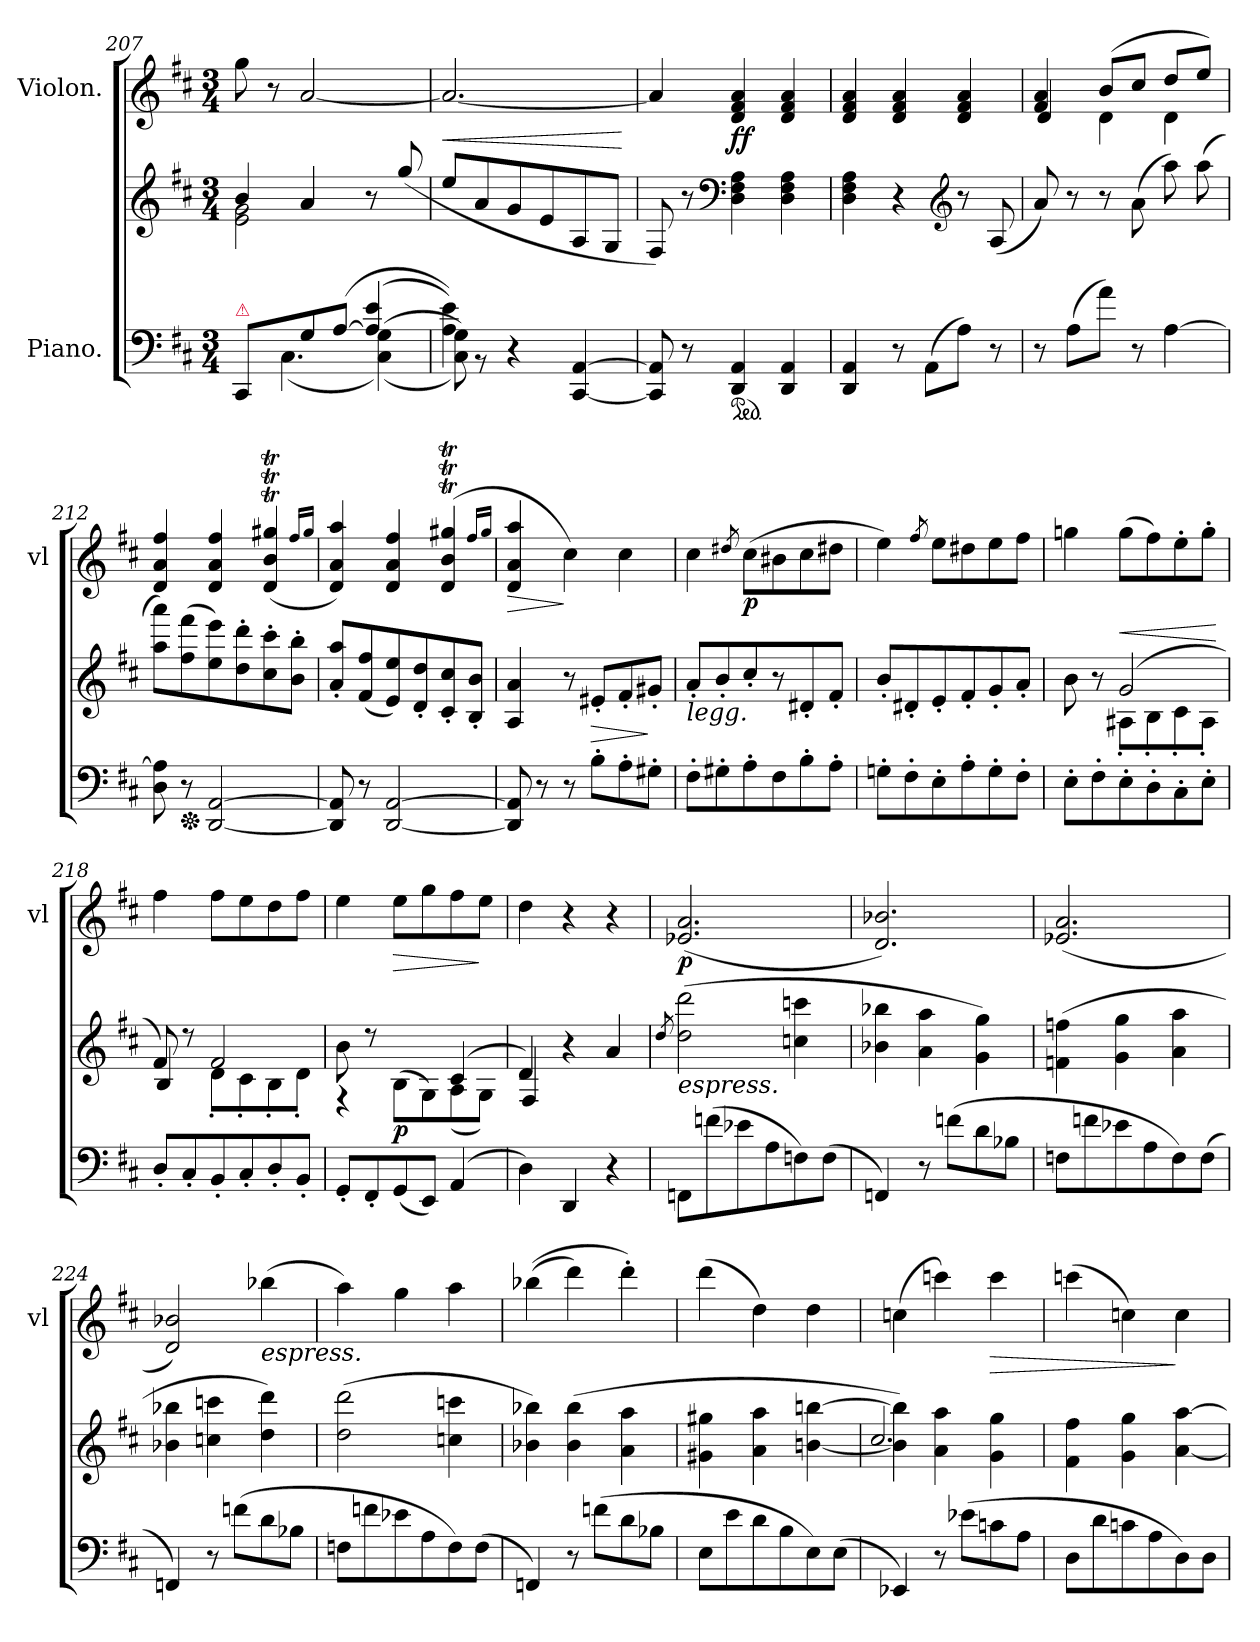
**kern	**kern	**dynam	**kern	**dynam
*part2	*part2	*part2	*part1	*part1
*staff3	*staff2	*staff2/3	*staff1	*staff1
*I"Piano.	*	*	*I"Violon.	*
*	*	*	*I'vl	*
*clefF4	*clefG2	*	*clefG2	*
*k[f#c#]	*k[f#c#]	*	*k[f#c#]	*
*M3/4	*M3/4	*	*M3/4	*
=207	=207	=207	=207	=207
*^	*^	*	*	*
!LO:TX:a:color=crimson:t=⚠	!	!	!	!	!	!
8CC#/L	8ryy	4b/	2e\ 2g\	.	8gg!\	.
8C#/yy	(4.C#\	.	.	.	8r	.
8G/	.	4a/	.	.	[2a!/	.
(<[8A/J	.	.	.	.	.	.
((>4A]/ 4e/	(<(>4C#\ 4G\))	8r	4ryy	.	.	.
.	.	(8gg/	.	.	.	.
*	*	*v	*v	*	*	*
=208	=208	=208	=208	=208	=208
!	!	!	!	!	!LO:HP:b
4A\ 4e\))	8C#\ 8G\))	8ee/L	.	2.a!/_	<
.	8r	8a/	.	.	.
4r	4ryy	8g/	.	.	.
.	.	8e/	.	.	.
[4CC#/ [4AA/	4ryy	8A/	.	.	.
.	.	8G/J	.	.	.
*v	*v	*	*	*	*
.	.	.	.	[
=209	=209	=209	=209	=209
8CC#]/ 8AA]/	8F#/)	.	4a!/]	.
8r	8r	.	.	.
*	*clefF4	*	*	*
*ped	*	*	*	*
4DD/ 4AA/	4D\ 4F#\ 4A\	.	4d!/ 4f#!/ 4a!/	ff
4DD/ 4AA/	4D\ 4F#\ 4A\	.	4d!/ 4f#!/ 4a!/	.
=210	=210	=210	=210	=210
4DD/ 4AA/	4D\ 4F#\ 4A\	.	4d!/ 4f#!/ 4a!/	.
8r	4r	.	4d!/ 4f#!/ 4a!/	.
(8AA\L	.	.	.	.
*	*clefG2	*	*	*
8A\J)	8r	.	4d!/ 4f#!/ 4a!/	.
8r	(8A/	.	.	.
=211	=211	=211	=211	=211
*	*	*	*^	*
8r	8a/)	.	4f#!/ 4a!/	4d/	.
(8A\L	8r	.	.	.	.
8a\J)	8r	.	(8b!/L	4d\	.
8r	(8a\	.	8cc#!/J	.	.
[4A\	8aa\)	.	8dd!/L	4d\	.
.	(8aa\	.	8ee!/J)	.	.
*	*	*	*v	*v	*
=212	=212	=212	=212	=212
8D\ 8A]\	8aa\ 8aaa\L)	.	4d!/ 4a!/ 4ff#!/	.
*Xped	*	*	*	*
8r	(8ff#\ 8fff#\	.	.	.
[2DD/ [2AA/	8ee\ 8eee\)	.	4d!/ 4a!/ 4ff#!/	.
.	8dd'\ 8ddd'\	.	.	.
.	8cc#'\ 8ccc#'\	.	(>4d!T/ 4b!T/ 4gg#X!T/	.
.	8b'\ 8bb'\J	.	.	.
.	.	.	16qqff#!/LL	.
.	.	.	16qqgg#!/JJ	.
=213	=213	=213	=213	=213
8DD]/ 8AA]/	8a'/ 8aa'/L	.	4d!/ 4a!/ 4aa!/)	.
8r	(8f#/ 8ff#/	.	.	.
[2DD/ [2AA/	8e/ 8ee/)	.	4d!/ 4a!/ 4ff#!/	.
.	8d'/ 8dd'/	.	.	.
.	8c#'/ 8cc#'/	.	(4d!T/ 4b!T/ 4gg#X!T/	.
.	8B'/ 8b'/J	.	.	.
.	.	.	16qqff#!/LL	.
.	.	.	16qqgg#!/JJ	.
=214	=214	=214	=214	=214
!	!	!	!	!LO:HP:b
8DD]/ 8AA]/	4A/ 4a/	.	4d!/ 4a!/ 4aa!/	>
8r	.	.	.	.
8r	8r	.	4cc#!\)	]
8B'\L	8e#X'/L	>	.	.
8A'\	8f#'/	.	4cc#!\	.
8G#X'\J	8g#X'/J	]	.	.
=215	=215	=215	=215	=215
!	!LO:TX:b:i:t=legg.	!	!	!
8F#'\L	8a'/L	.	4cc#!\	.
8G#X'\	8b'/	.	.	.
.	.	.	8qdd#X!/	.
8A'\	8cc#'/	.	(8cc#!\L	p
8F#\	8r	.	8b#X!\	.
8B'\	8d#X'/	.	8cc#!\	.
8A'\J	8f#'/J	.	8dd#X!\J	.
=216	=216	=216	=216	=216
8Gn'\L	8b'/L	.	4ee!\)	.
8F#'\	8d#X'/	.	.	.
.	.	.	8qff#!/	.
8E'\	8e'/	.	8ee!\L	.
8A'\	8f#'/	.	8dd#X!\	.
8G'\	8g'/	.	8ee!\	.
8F#'\J	8a'/J	.	8ff#!\J	.
=217	=217	=217	=217	=217
*	*^	*	*	*
8E'\L	8b\	8b\yy	.	4ggn!\	.
8F#'\	8r	8ryy	.	.	.
!	!	!	!LO:HP:a	!	!
8E'\	(2g/	8A#X'\L	<	(8gg!\L	.
8D'\	.	8B'\	.	8ff#!\)	.
8C#'\	.	8c#'\	.	8ee'!\	.
8E'\J	.	8A#'\J	.	8gg'!\J	.
*	*v	*v	*	*	*
.	.	[	.	.
=218	=218	=218	=218	=218
*	*^	*	*	*
8D'/L	8f#/)	4B/	.	4ff#!\	.
8C#'/	8r	.	.	.	.
8BB'/	2f#/	8d'\L	.	8ff#!\L	.
8C#'/	.	8c#'\	.	8ee!\	.
8D'/	.	8B'\	.	8dd!\	.
8BB'/J	.	8d'\J	.	8ff#!\J	.
=219	=219	=219	=219	=219	=219
8GG'/L	8b\	4rF	.	4ee!\	.
8FF#'/	8r	.	.	.	.
!	!	!	!	!	!LO:HP:b
(8GG/	4ryy	(<8B\L	p	8ee!\L	>
8EE/J)	.	8G\)	.	8gg!\	.
(4AA/	(4c#/	(8A\	.	8ff#!\	.
.	.	8G\J)	.	8ee!\J	]
=220	=220	=220	=220	=220	=220
4D\)	4d/)	4F#/	.	4dd!\	.
4DD/	4r	4ryy	.	4r	.
4r	4a/	4ryy	.	4r	.
*	*v	*v	*	*	*
=221	=221	=221	=221	=221
.	8qdd/	.	.	.
!	!LO:TX:b:i:t=espress.	!	!	!
8FFn\L	(2dd\ 2ddd\	.	(2.e-X!/ 2.a!/	p
(8fn\	.	.	.	.
8e-X\	.	.	.	.
8A\	.	.	.	.
8Fn\)	4ccn\ 4cccn\	.	.	.
(8F\J	.	.	.	.
=222	=222	=222	=222	=222
4FFn/)	4b-X\ 4bb-X\	.	2.d!/ 2.b-X!/)	.
8r	4a\ 4aa\	.	.	.
(8fn\L	.	.	.	.
8d\	4g\ 4gg\)	.	.	.
8B-X\J	.	.	.	.
=223	=223	=223	=223	=223
8Fn\L	(4fn\ 4ffn\	.	(2.e-X!/ 2.a!/	.
8fn\	.	.	.	.
8e-X\	4g\ 4gg\	.	.	.
8A\	.	.	.	.
8F\)	4a\ 4aa\	.	.	.
(8F\J	.	.	.	.
=224	=224	=224	=224	=224
4FFn/)	4b-X\ 4bb-X\	.	2d!/ 2b-X!/)	.
8r	4ccn\ 4cccn\	.	.	.
(8fn\L	.	.	.	.
!	!	!	!LO:TX:b:i:t=espress.	!
8d\	4dd\ 4ddd\)	.	(4bb-X!\	.
8B-X\J	.	.	.	.
=225	=225	=225	=225	=225
8Fn\L	(2dd\ 2ddd\	.	4aa!\)	.
8fn\	.	.	.	.
8e-X\	.	.	4gg!\	.
8A\	.	.	.	.
8F\)	4ccn\ 4cccn\	.	4aa!\	.
(8F\J	.	.	.	.
=226	=226	=226	=226	=226
4FFn/)	4b-X\ 4bb-X\)	.	((4bb-X!\	.
8r	(4b-\ 4bb-\	.	4ddd!\)	.
(8fn\L	.	.	.	.
8d\	4a\ 4aa\	.	4ddd'!\)	.
8B-X\J	.	.	.	.
=227	=227	=227	=227	=227
8E\L	4g#X\ 4gg#X\	.	(4ddd!\	.
8e\	.	.	.	.
8d\	4a\ 4aa\	.	4dd!\)	.
8B\	.	.	.	.
8E\)	[4bn\ [4bbn\	.	4dd!\	.
(8E\J	.	.	.	.
=228	=228	=228	=228	=228
*	*^	*	*	*
4EE-X/)	4bn]\ 4bb]\)	2.cc#/	.	(4ccn!\	.
8r	4a\ 4aa\	.	.	4cccn!\)	.
(8e-X\L	.	.	.	.	.
!	!	!	!	!	!LO:HP:b
8cn\	4g\ 4gg\	.	.	4ccc!\	>
8A\J	.	.	.	.	.
*	*v	*v	*	*	*
=229	=229	=229	=229	=229
8D\L	4f#\ 4ff#\	.	(4cccn!\	.
8d\	.	.	.	.
8cn\	4g\ 4gg\	.	4ccn!\)	.
8A\	.	.	.	.
8D\)	[4a\ [4aa\	.	4cc!\	]
8D\J	.	.	.	.
=	=	=	=	=
*-	*-	*-	*-	*-
